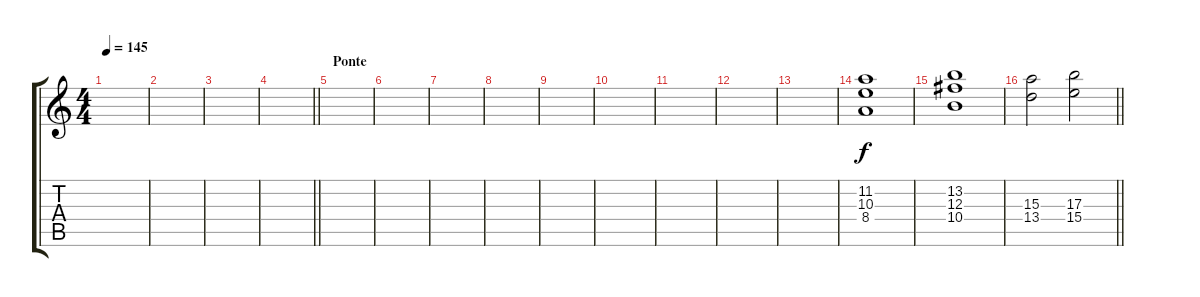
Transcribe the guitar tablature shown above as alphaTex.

\track "" {instrument overdrivenguitar}
\staff {score tabs}
\tuning (Eb4 Bb3 Gb3 Db3 Ab2 Eb2) {hide}
\ts (4 4)
\tempo 145
\clef g2
\ks c
|
|
|
\barLineRight lightlight
|
\section ("" "Ponte")
|
|
|
|
|
|
|
|
|
(11.2 10.3 8.4).1 |
(13.2 12.3 10.4).1 |
\barLineRight lightlight
(15.3 13.4).2 (17.3 15.4).2
